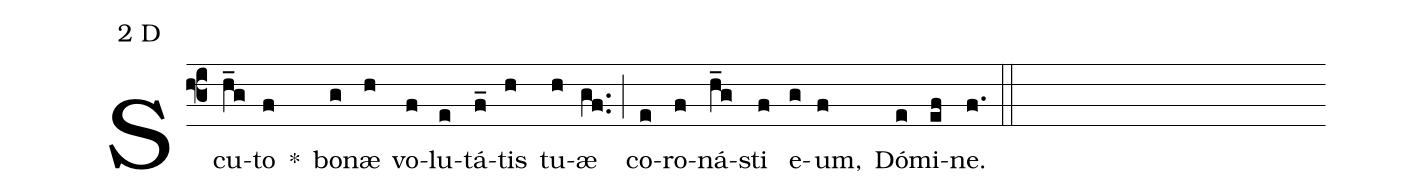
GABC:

mode:2 D;
%%
(f3) Scu(h_g)to(f) *() bo(g)næ(h) vo(f)lu(e)tá(f_)tis(h) tu(h)æ(gf..) (;) co(e)ro(f)ná(h_g)sti(f) e(g)um,(f) Dó(e)mi(ef)ne.(f.) (::)
